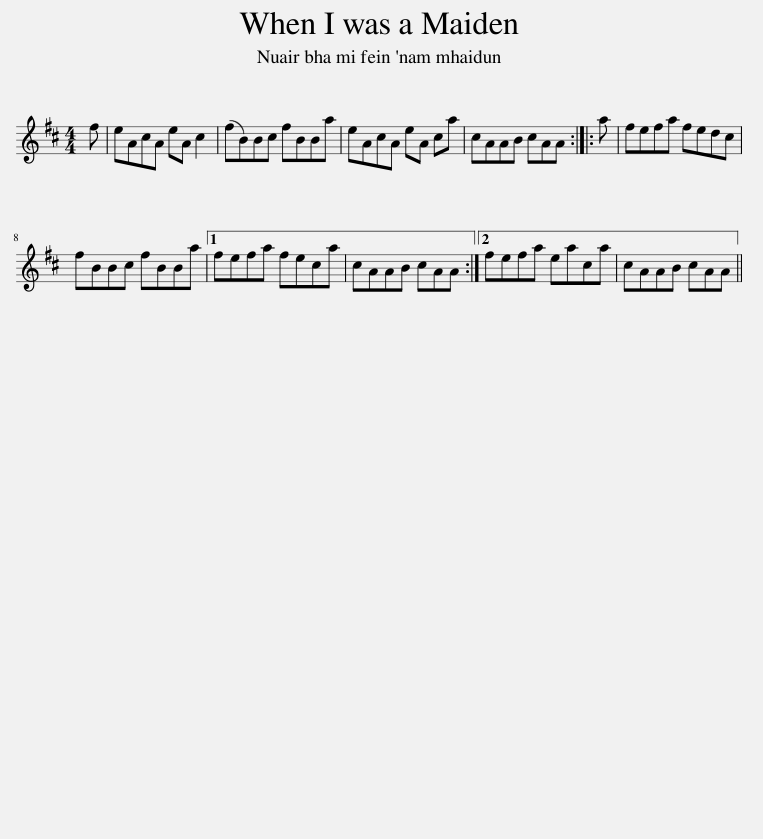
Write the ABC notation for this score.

X:1
L:1/8
M:4/4
I:linebreak $
K:D
V:1 treble
V:1
 f | eAcA eA c2 | (fB)Bc fBBa | eAcA eA ca | cAAB cAA :: %5
 a | fefa fedc |$ fBBc fBBa |1 fefa feca | cAAB cAA :|2 %10
 fefa eaca | cAAB cAA || %12
